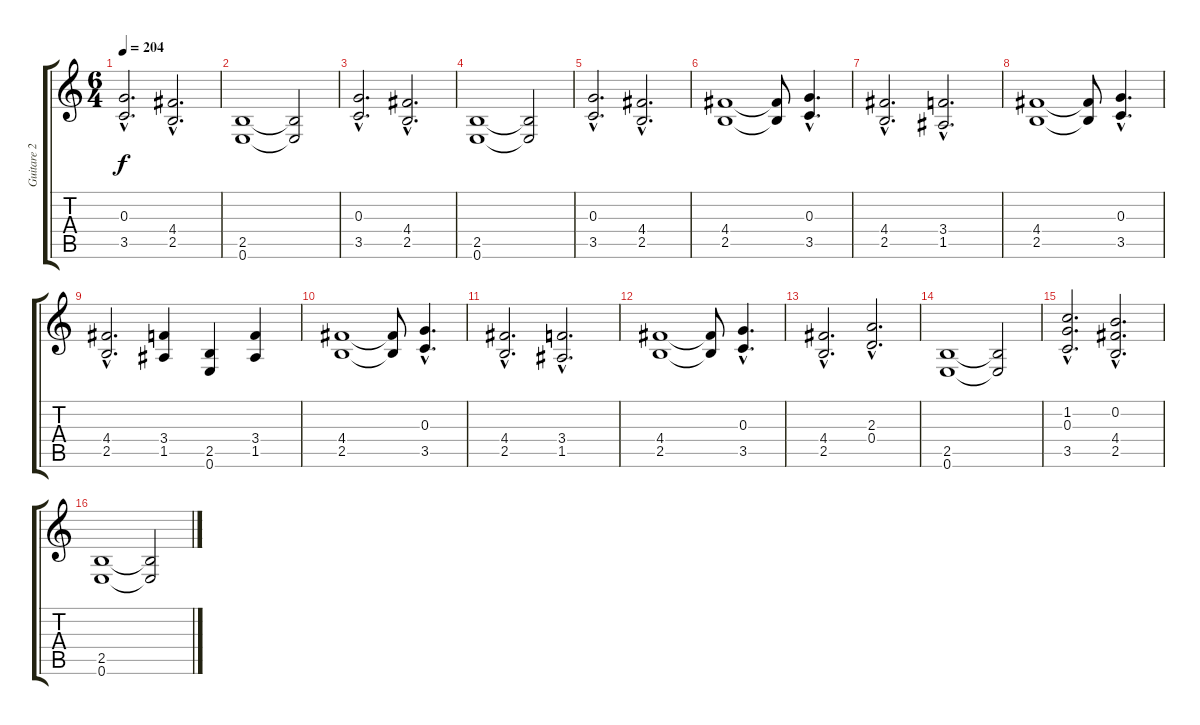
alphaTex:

\track ("Guitare 2" "Guitare 2") {instrument distortionguitar}
\staff {score tabs}
\tuning (E4 B3 G3 D3 A2 E2) {hide}
\ts (6 4)
\tempo 204
\clef g2
\ks c
(0.3{hac} 3.5{hac}).2{d dy f} (4.4{hac} 2.5{hac}).2{d} |
(2.5 0.6).1 (2.5{t} 0.6{t}).2 |
(0.3{hac} 3.5{hac}).2{d} (4.4{hac} 2.5{hac}).2{d} |
(2.5 0.6).1 (2.5{t} 0.6{t}).2 |
(0.3{hac} 3.5{hac}).2{d} (4.4{hac} 2.5{hac}).2{d} |
(4.4 2.5).1 (4.4{t} 2.5{t}).8 (0.3{hac} 3.5{hac}).4{d} |
(4.4{hac} 2.5{hac}).2{d} (3.4{hac} 1.5{hac}).2{d} |
(4.4 2.5).1 (4.4{t} 2.5{t}).8 (0.3{hac} 3.5{hac}).4{d} |
(4.4{hac} 2.5{hac}).2{d} (3.4 1.5).4 (2.5 0.6).4 (3.4 1.5).4 |
(4.4 2.5).1 (4.4{t} 2.5{t}).8 (0.3{hac} 3.5{hac}).4{d} |
(4.4{hac} 2.5{hac}).2{d} (3.4{hac} 1.5{hac}).2{d} |
(4.4 2.5).1 (4.4{t} 2.5{t}).8 (0.3{hac} 3.5{hac}).4{d} |
(4.4{hac} 2.5{hac}).2{d} (2.3{hac} 0.4{hac}).2{d} |
(2.5 0.6).1 (2.5{t} 0.6{t}).2 |
(1.2{hac} 0.3{hac} 3.5{hac}).2{d} (0.2{hac} 4.4{hac} 2.5{hac}).2{d} |
(2.5 0.6).1 (2.5{t} 0.6{t}).2
